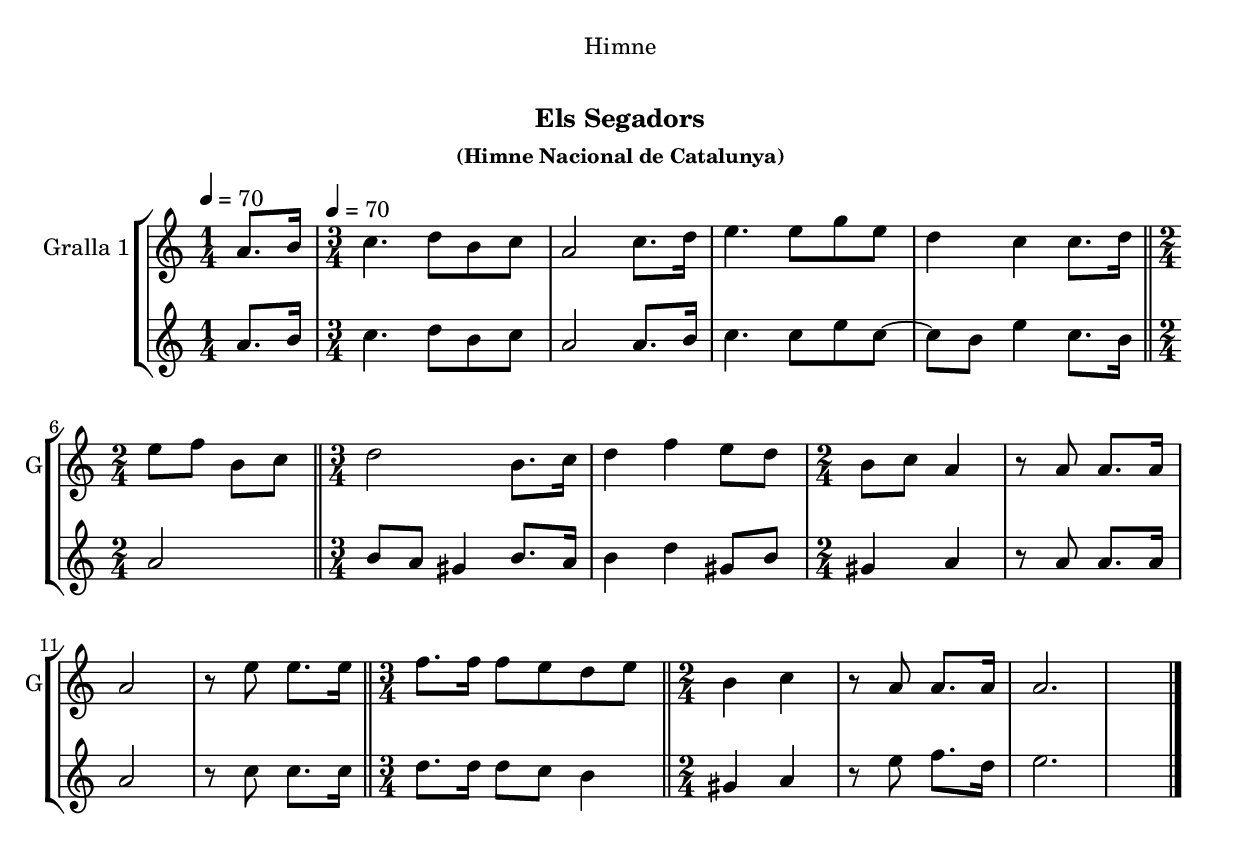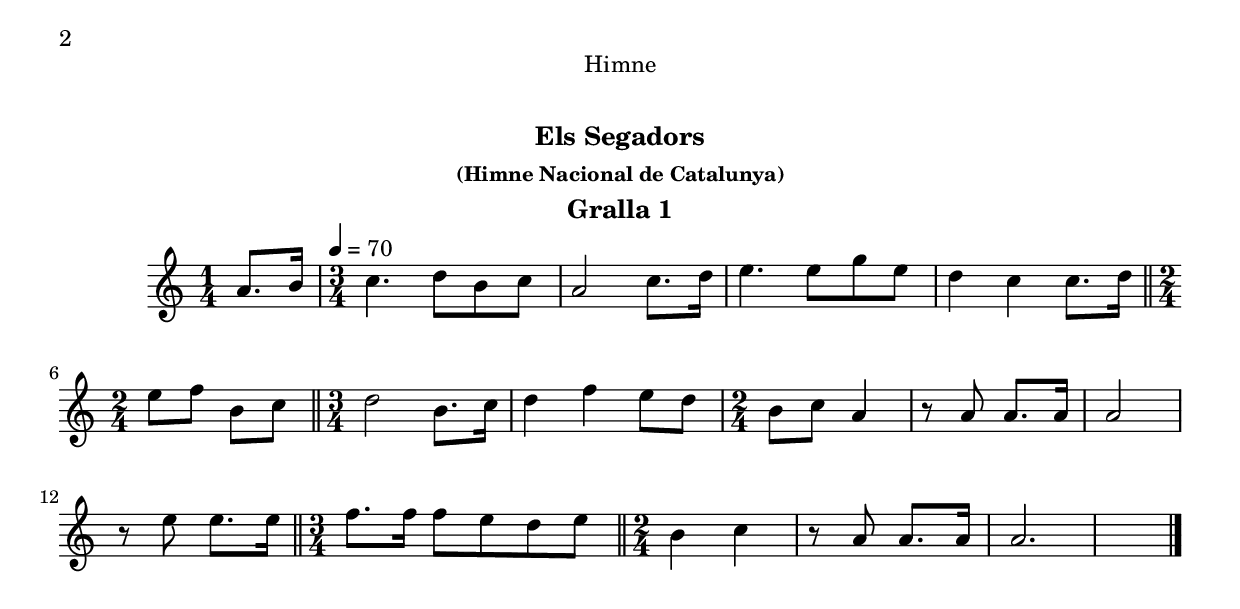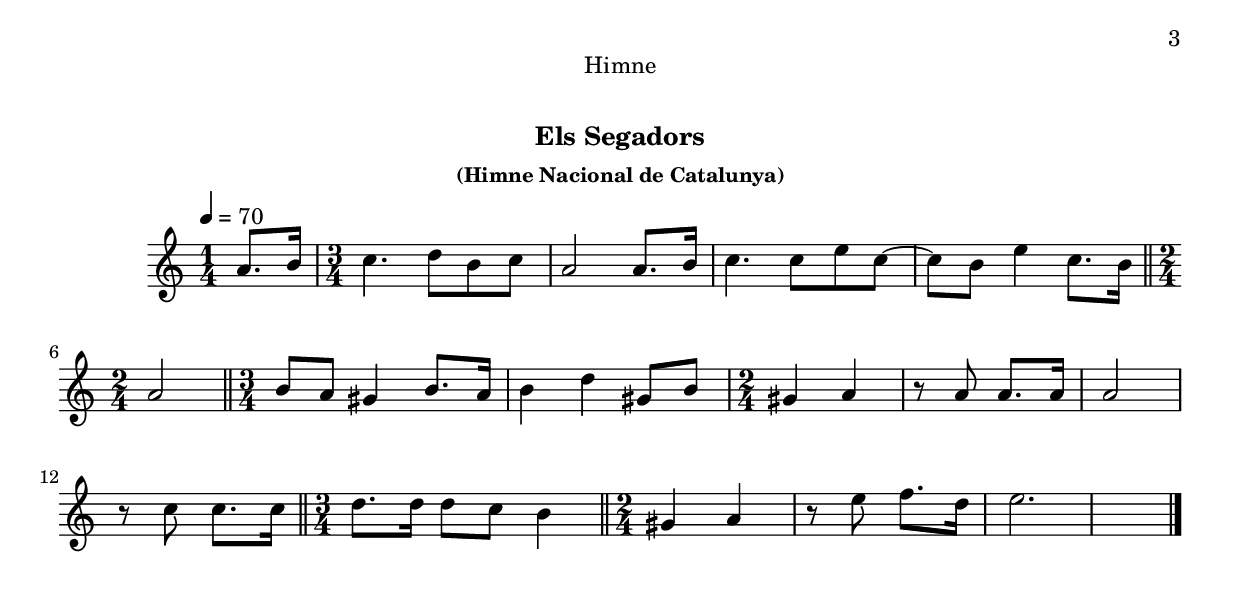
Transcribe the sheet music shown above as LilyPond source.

\version "2.16.0"

\header {
  dedication="Himne"
  title="      "
  subtitle="Els Segadors"
  subsubtitle="(Himne Nacional de Catalunya)"
  poet=""
  meter=""
  piece=""
  composer=""
  arranger=""
  opus=""
  instrument=""
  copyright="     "
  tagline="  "
}

liniaroAa =
\relative a'
{
  \clef treble
  \key c \major
  \time 1/4
  a8. b16 \tempo 4 = 70  |
  \time 3/4   c4. d8 b c  |
  a2 c8. d16  |
  e4. e8 g e  |
  %05
  d4 c c8. d16  \bar "||"
  \time 2/4   e8 f b, c  \bar "||"
  \time 3/4   d2 b8. c16  |
  d4 f e8 d  |
  \time 2/4   b8 c a4  |
  %10
  r8 a a8. a16  |
  a2  |
  r8 e' e8. e16  \bar "||"
  \time 3/4   f8. f16 f8 e d e  \bar "||"
  \time 2/4   b4 c  |
  %15
  r8 a a8. a16  |
  a2.  \bar "|." % troigo!
}

liniaroAb =
\relative a'
{
  \tempo 4 = 70
  \clef treble
  \key c \major
  \time 1/4
  a8. b16  |
  \time 3/4   c4. d8 b c  |
  a2 a8. b16  |
  c4. c8 e c ~  |
  %05
  c8 b e4 c8. b16  \bar "||"
  \time 2/4   a2  \bar "||"
  \time 3/4   b8 a gis4 b8. a16  |
  b4 d gis,8 b  |
  \time 2/4   gis4 a  |
  %10
  r8 a a8. a16  |
  a2  |
  r8 c c8. c16  \bar "||"
  \time 3/4   d8. d16 d8 c b4  \bar "||"
  \time 2/4   gis4 a  |
  %15
  r8 e' f8. d16  |
  e2.  \bar "|." % troigo!
}

\bookpart {
  \score {
    \new StaffGroup {
      \override Score.RehearsalMark #'self-alignment-X = #LEFT
      <<
        \new Staff \with {instrumentName = #"Gralla 1" shortInstrumentName = #"G"} \liniaroAa
        \new Staff \with {instrumentName = #"" shortInstrumentName = #" "} \liniaroAb
      >>
    }
    \layout {}
  }\score { \unfoldRepeats
    \new StaffGroup {
      \override Score.RehearsalMark #'self-alignment-X = #LEFT
      <<
        \new Staff \with {instrumentName = #"Gralla 1" shortInstrumentName = #"G"} \liniaroAa
        \new Staff \with {instrumentName = #"" shortInstrumentName = #" "} \liniaroAb
      >>
    }
    \midi {}
  }
}

\bookpart {
  \header {instrument="Gralla 1"}
  \score {
    \new StaffGroup {
      \override Score.RehearsalMark #'self-alignment-X = #LEFT
      <<
        \new Staff \liniaroAa
      >>
    }
    \layout {}
  }\score { \unfoldRepeats
    \new StaffGroup {
      \override Score.RehearsalMark #'self-alignment-X = #LEFT
      <<
        \new Staff \liniaroAa
      >>
    }
    \midi {}
  }
}

\bookpart {
  \header {instrument=""}
  \score {
    \new StaffGroup {
      \override Score.RehearsalMark #'self-alignment-X = #LEFT
      <<
        \new Staff \liniaroAb
      >>
    }
    \layout {}
  }\score { \unfoldRepeats
    \new StaffGroup {
      \override Score.RehearsalMark #'self-alignment-X = #LEFT
      <<
        \new Staff \liniaroAb
      >>
    }
    \midi {}
  }
}

